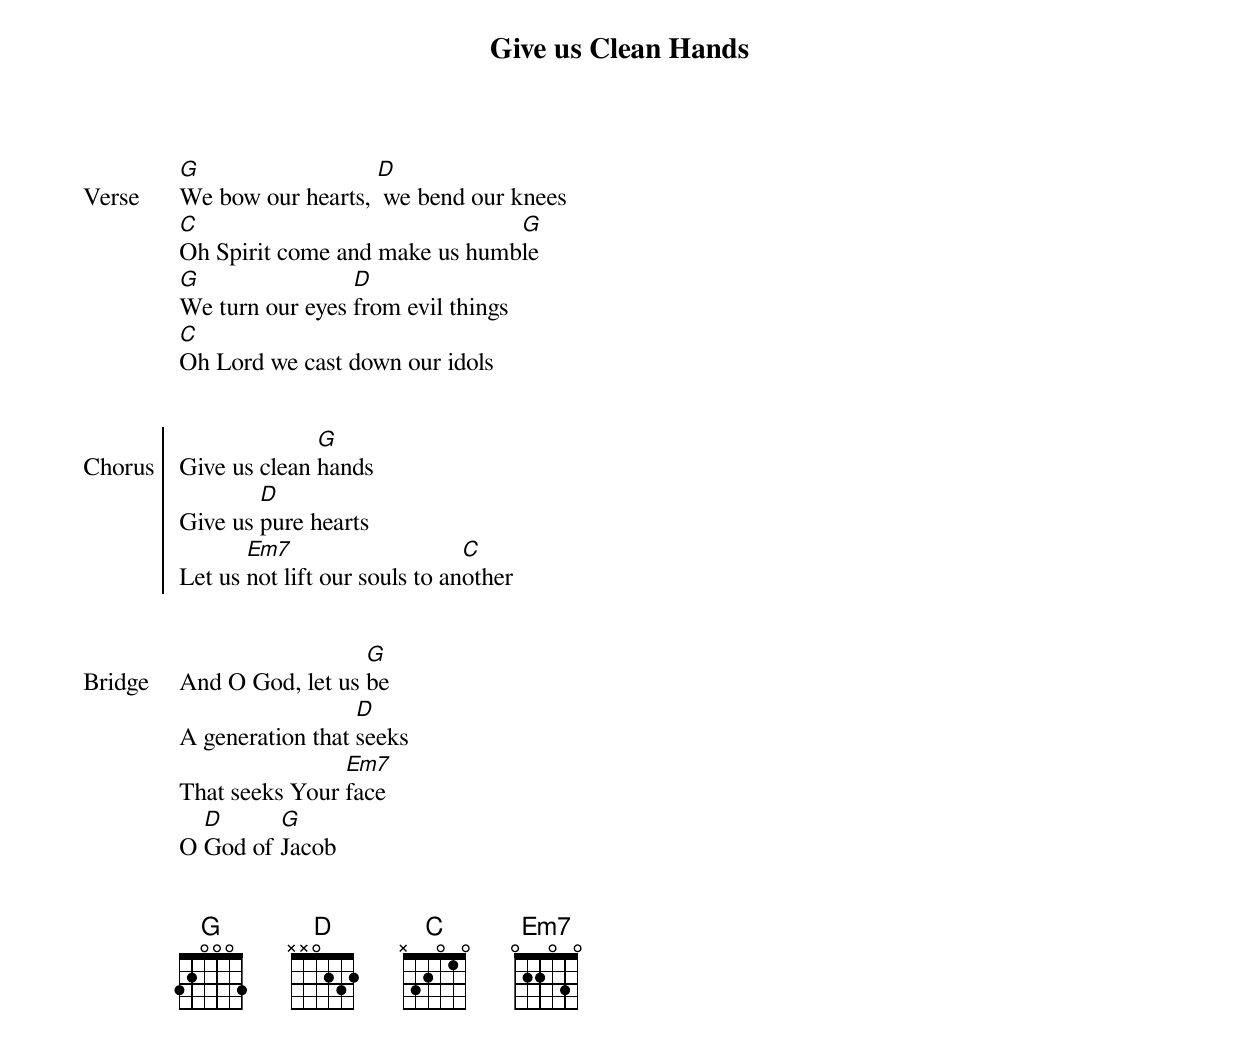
{title: Give us Clean Hands}
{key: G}
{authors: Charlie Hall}
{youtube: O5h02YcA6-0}
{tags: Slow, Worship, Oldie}

{start_of_verse: Verse}
[G]We bow our hearts, [D] we bend our knees
[C]Oh Spirit come and make us humb[G]le
[G]We turn our eyes [D]from evil things
[C]Oh Lord we cast down our idols

{end_of_verse}

{start_of_chorus: Chorus}
Give us clean [G]hands
Give us [D]pure hearts
Let us [Em7]not lift our souls to an[C]other

{end_of_chorus}

{start_of_bridge: Bridge}
And O God, let us [G]be
A generation that [D]seeks
That seeks Your [Em7]face
O [D]God of [G]Jacob


{end_of_bridge}
